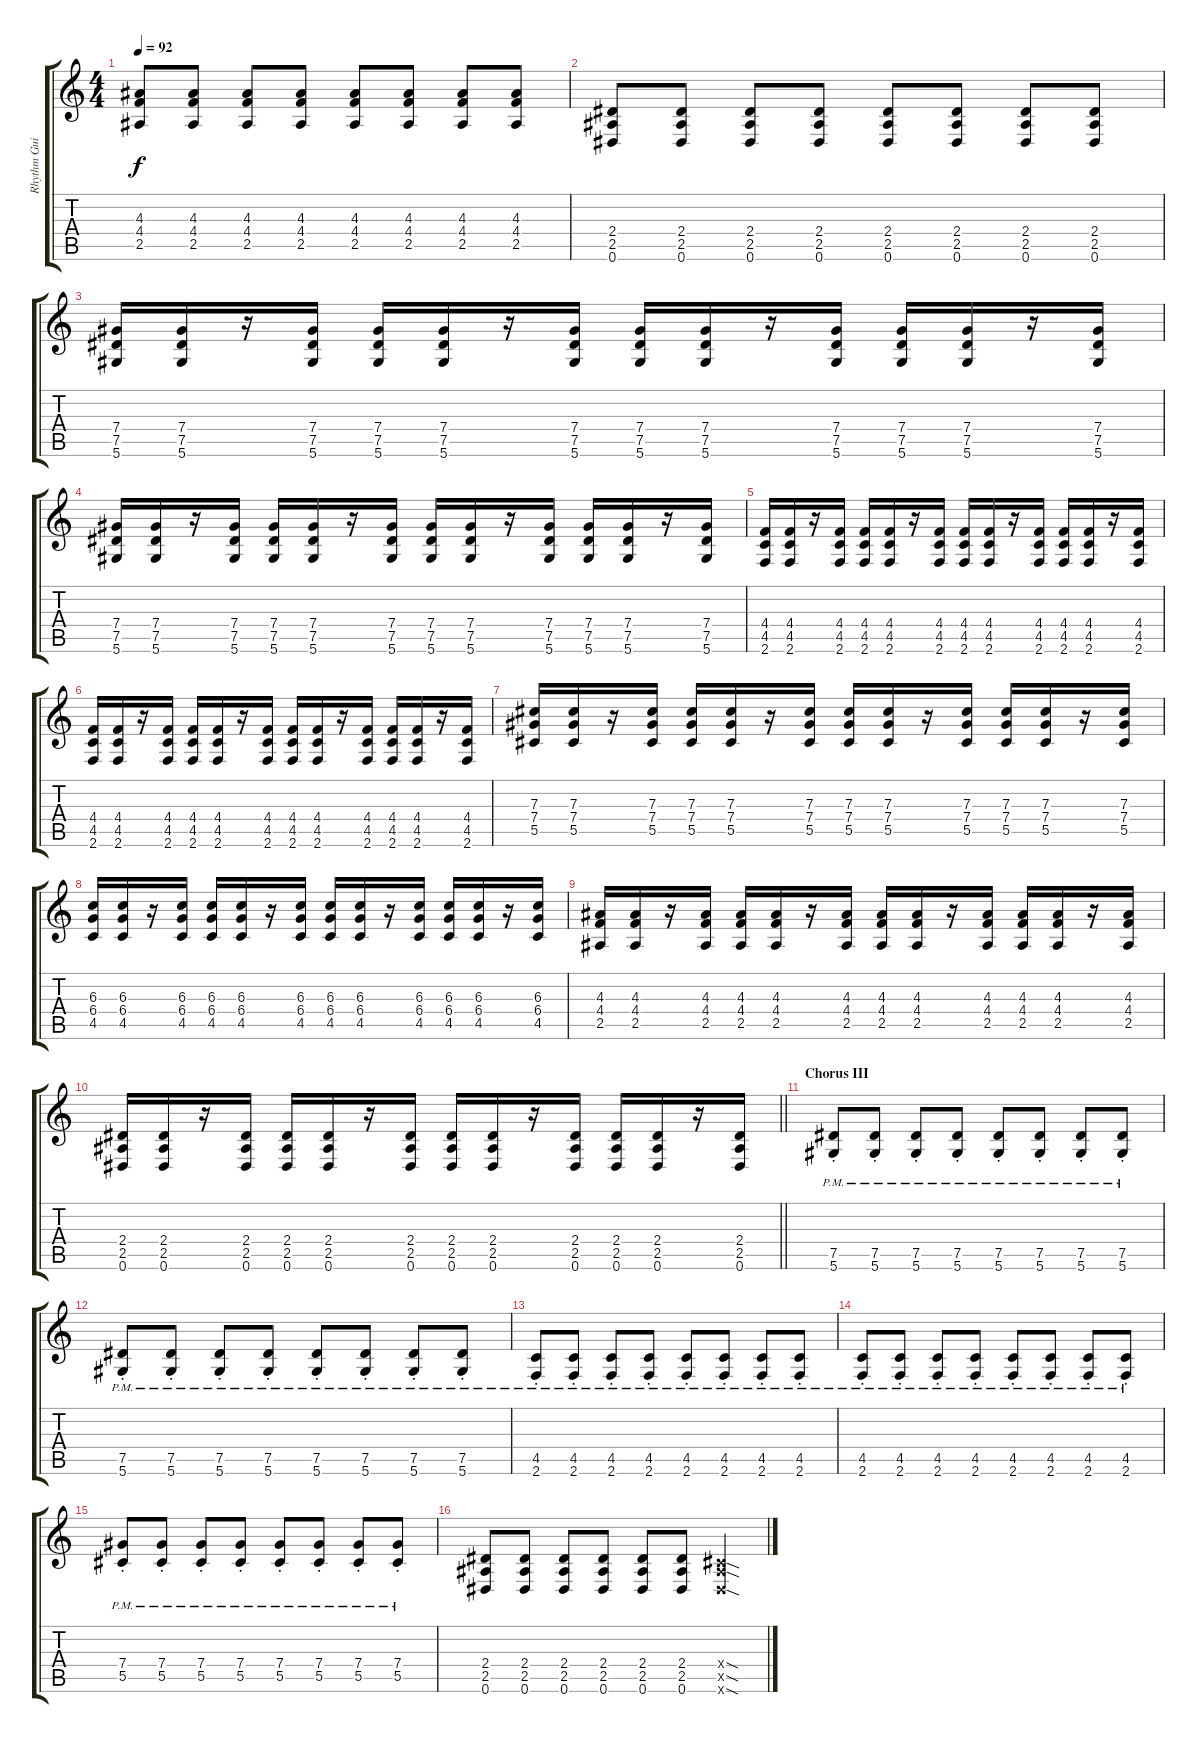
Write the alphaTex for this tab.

\track ("Rhythm Guitar" "Rhythm Gui") {instrument overdrivenguitar}
\staff {score tabs}
\tuning (Eb4 Bb3 Gb3 Db3 Ab2 Eb2) {hide}
\ts (4 4)
\tempo 92
\clef g2
\ks c
(4.3 4.4 2.5).8{dy f} (4.3 4.4 2.5).8 (4.3 4.4 2.5).8 (4.3 4.4 2.5).8 (4.3 4.4 2.5).8 (4.3 4.4 2.5).8 (4.3 4.4 2.5).8 (4.3 4.4 2.5).8 |
(2.4 2.5 0.6).8 (2.4 2.5 0.6).8 (2.4 2.5 0.6).8 (2.4 2.5 0.6).8 (2.4 2.5 0.6).8 (2.4 2.5 0.6).8 (2.4 2.5 0.6).8 (2.4 2.5 0.6).8 |
(7.4 7.5 5.6).16 (7.4 7.5 5.6).16 r.16 (7.4 7.5 5.6).16 (7.4 7.5 5.6).16 (7.4 7.5 5.6).16 r.16 (7.4 7.5 5.6).16 (7.4 7.5 5.6).16 (7.4 7.5 5.6).16 r.16 (7.4 7.5 5.6).16 (7.4 7.5 5.6).16 (7.4 7.5 5.6).16 r.16 (7.4 7.5 5.6).16 |
(7.4 7.5 5.6).16 (7.4 7.5 5.6).16 r.16 (7.4 7.5 5.6).16 (7.4 7.5 5.6).16 (7.4 7.5 5.6).16 r.16 (7.4 7.5 5.6).16 (7.4 7.5 5.6).16 (7.4 7.5 5.6).16 r.16 (7.4 7.5 5.6).16 (7.4 7.5 5.6).16 (7.4 7.5 5.6).16 r.16 (7.4 7.5 5.6).16 |
(4.4 4.5 2.6).16 (4.4 4.5 2.6).16 r.16 (4.4 4.5 2.6).16 (4.4 4.5 2.6).16 (4.4 4.5 2.6).16 r.16 (4.4 4.5 2.6).16 (4.4 4.5 2.6).16 (4.4 4.5 2.6).16 r.16 (4.4 4.5 2.6).16 (4.4 4.5 2.6).16 (4.4 4.5 2.6).16 r.16 (4.4 4.5 2.6).16 |
(4.4 4.5 2.6).16 (4.4 4.5 2.6).16 r.16 (4.4 4.5 2.6).16 (4.4 4.5 2.6).16 (4.4 4.5 2.6).16 r.16 (4.4 4.5 2.6).16 (4.4 4.5 2.6).16 (4.4 4.5 2.6).16 r.16 (4.4 4.5 2.6).16 (4.4 4.5 2.6).16 (4.4 4.5 2.6).16 r.16 (4.4 4.5 2.6).16 |
(7.3 7.4 5.5).16 (7.3 7.4 5.5).16 r.16 (7.3 7.4 5.5).16 (7.3 7.4 5.5).16 (7.3 7.4 5.5).16 r.16 (7.3 7.4 5.5).16 (7.3 7.4 5.5).16 (7.3 7.4 5.5).16 r.16 (7.3 7.4 5.5).16 (7.3 7.4 5.5).16 (7.3 7.4 5.5).16 r.16 (7.3 7.4 5.5).16 |
(6.3 6.4 4.5).16 (6.3 6.4 4.5).16 r.16 (6.3 6.4 4.5).16 (6.3 6.4 4.5).16 (6.3 6.4 4.5).16 r.16 (6.3 6.4 4.5).16 (6.3 6.4 4.5).16 (6.3 6.4 4.5).16 r.16 (6.3 6.4 4.5).16 (6.3 6.4 4.5).16 (6.3 6.4 4.5).16 r.16 (6.3 6.4 4.5).16 |
(4.3 4.4 2.5).16 (4.3 4.4 2.5).16 r.16 (4.3 4.4 2.5).16 (4.3 4.4 2.5).16 (4.3 4.4 2.5).16 r.16 (4.3 4.4 2.5).16 (4.3 4.4 2.5).16 (4.3 4.4 2.5).16 r.16 (4.3 4.4 2.5).16 (4.3 4.4 2.5).16 (4.3 4.4 2.5).16 r.16 (4.3 4.4 2.5).16 |
\barLineRight lightlight
(2.4 2.5 0.6).16 (2.4 2.5 0.6).16 r.16 (2.4 2.5 0.6).16 (2.4 2.5 0.6).16 (2.4 2.5 0.6).16 r.16 (2.4 2.5 0.6).16 (2.4 2.5 0.6).16 (2.4 2.5 0.6).16 r.16 (2.4 2.5 0.6).16 (2.4 2.5 0.6).16 (2.4 2.5 0.6).16 r.16 (2.4 2.5 0.6).16 |
\section ("" "Chorus III")
(7.5{pm st} 5.6{pm st}).8 (7.5{pm st} 5.6{pm st}).8 (7.5{pm st} 5.6{pm st}).8 (7.5{pm st} 5.6{pm st}).8 (7.5{pm st} 5.6{pm st}).8 (7.5{pm st} 5.6{pm st}).8 (7.5{pm st} 5.6{pm st}).8 (7.5{pm st} 5.6{pm st}).8 |
(7.5{pm st} 5.6{pm st}).8 (7.5{pm st} 5.6{pm st}).8 (7.5{pm st} 5.6{pm st}).8 (7.5{pm st} 5.6{pm st}).8 (7.5{pm st} 5.6{pm st}).8 (7.5{pm st} 5.6{pm st}).8 (7.5{pm st} 5.6{pm st}).8 (7.5{pm st} 5.6{pm st}).8 |
(4.5{pm st} 2.6{pm st}).8 (4.5{pm st} 2.6{pm st}).8 (4.5{pm st} 2.6{pm st}).8 (4.5{pm st} 2.6{pm st}).8 (4.5{pm st} 2.6{pm st}).8 (4.5{pm st} 2.6{pm st}).8 (4.5{pm st} 2.6{pm st}).8 (4.5{pm st} 2.6{pm st}).8 |
(4.5{pm st} 2.6{pm st}).8 (4.5{pm st} 2.6{pm st}).8 (4.5{pm st} 2.6{pm st}).8 (4.5{pm st} 2.6{pm st}).8 (4.5{pm st} 2.6{pm st}).8 (4.5{pm st} 2.6{pm st}).8 (4.5{pm st} 2.6{pm st}).8 (4.5{pm st} 2.6{pm st}).8 |
(7.4{pm st} 5.5{pm st}).8 (7.4{pm st} 5.5{pm st}).8 (7.4{pm st} 5.5{pm st}).8 (7.4{pm st} 5.5{pm st}).8 (7.4{pm st} 5.5{pm st}).8 (7.4{pm st} 5.5{pm st}).8 (7.4{pm st} 5.5{pm st}).8 (7.4{pm st} 5.5{pm st}).8 |
(2.4 2.5 0.6).8 (2.4 2.5 0.6).8 (2.4 2.5 0.6).8 (2.4 2.5 0.6).8 (2.4 2.5 0.6).8 (2.4 2.5 0.6).8 (0.4{sod x} 2.5{sod x} 0.6{sod x}).4
